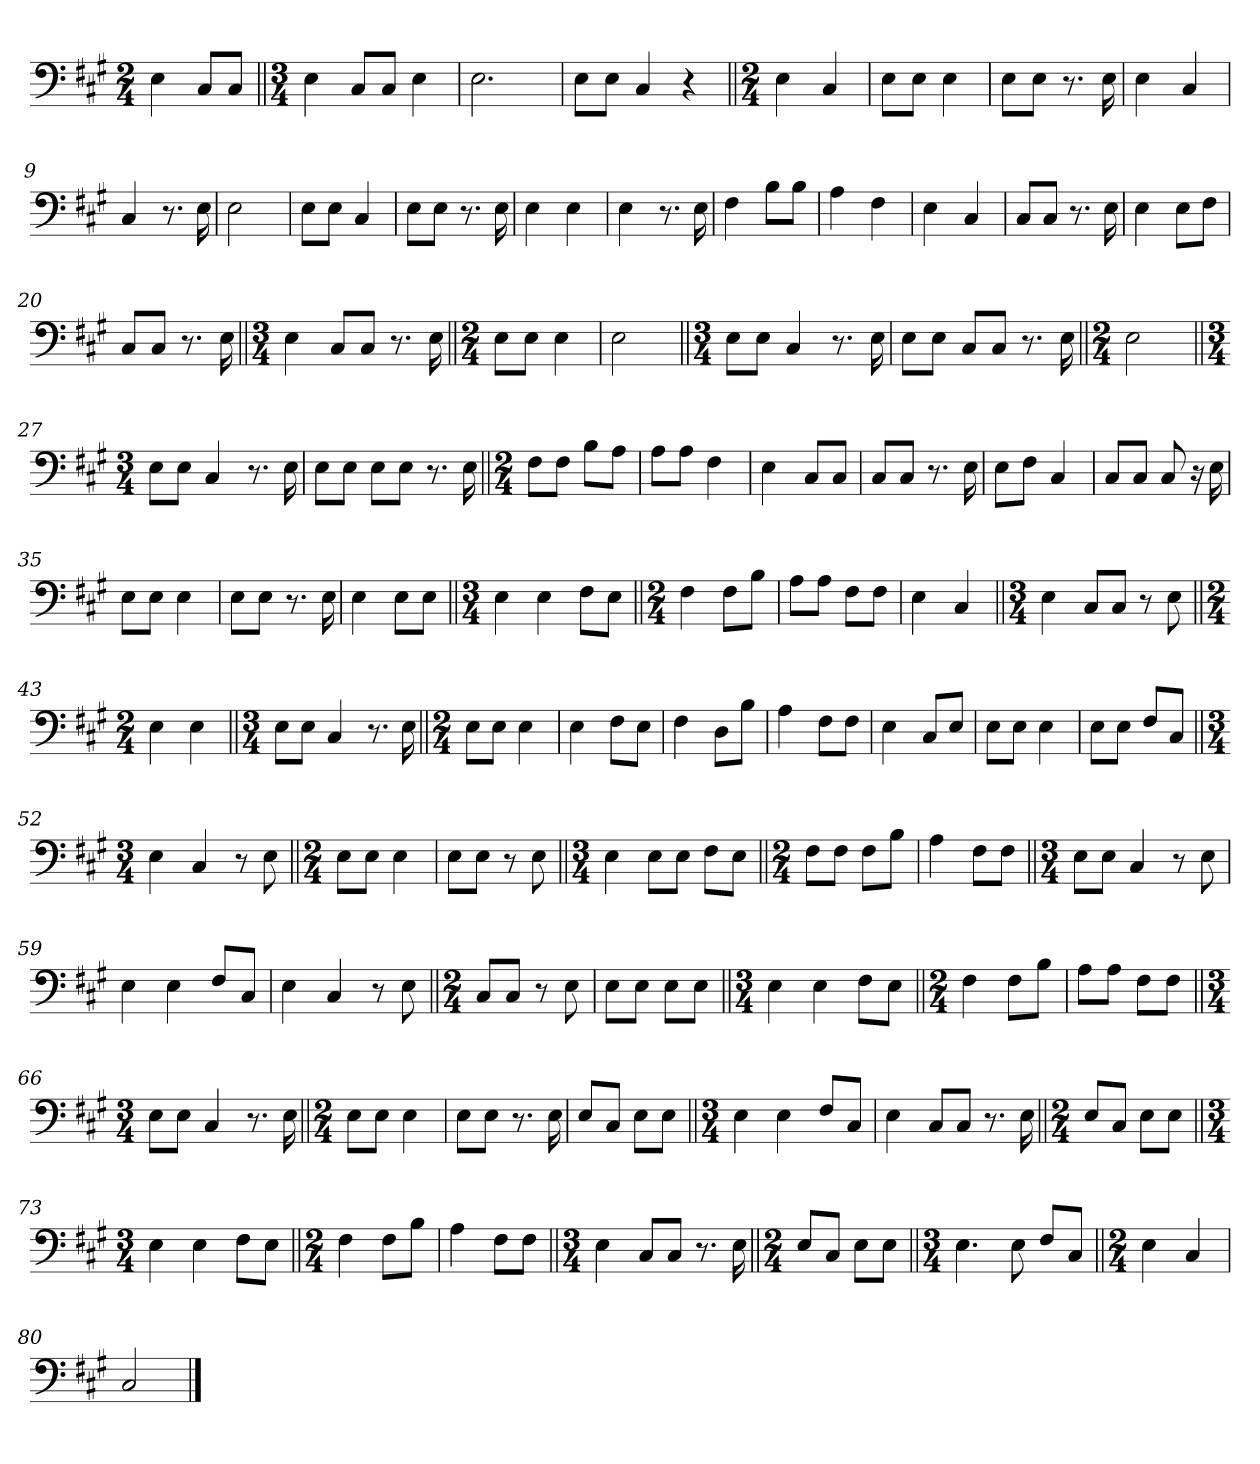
**kern
*part1
*staff1
*clefF4
*k[f#c#g#]
*M2/4
=1
4E\
8C#/L
8C#/J
=2||
*M3/4
4E\
8C#/L
8C#/J
4E\
=3
2.E\
=4
8E\L
8E\J
4C#/
4r
=5||
*M2/4
4E\
4C#/
=6
8E\L
8E\J
4E\
=7
8E\L
8E\J
8.r
16E\
=8
4E\
4C#/
=9
4C#/
8.r
16E\
=10
2E\
=11
8E\L
8E\J
4C#/
=12
8E\L
8E\J
8.r
16E\
=13
4E\
4E\
=14
4E\
8.r
16E\
=15
4F#\
8B\L
8B\J
=16
4A\
4F#\
=17
4E\
4C#/
=18
8C#/L
8C#/J
8.r
16E\
=19
4E\
8E\L
8F#\J
=20
8C#/L
8C#/J
8.r
16E\
=21||
*M3/4
4E\
8C#/L
8C#/J
8.r
16E\
=22||
*M2/4
8E\L
8E\J
4E\
=23
2E\
=24||
*M3/4
8E\L
8E\J
4C#/
8.r
16E\
=25
8E\L
8E\J
8C#/L
8C#/J
8.r
16E\
=26||
*M2/4
2E\
=27||
*M3/4
8E\L
8E\J
4C#/
8.r
16E\
=28
8E\L
8E\J
8E\L
8E\J
8.r
16E\
=29||
*M2/4
8F#\L
8F#\J
8B\L
8A\J
=30
8A\L
8A\J
4F#\
=31
4E\
8C#/L
8C#/J
=32
8C#/L
8C#/J
8.r
16E\
=33
8E\L
8F#\J
4C#/
=34
8C#/L
8C#/J
8C#/
16r
16E\
=35
8E\L
8E\J
4E\
=36
8E\L
8E\J
8.r
16E\
=37
4E\
8E\L
8E\J
=38||
*M3/4
4E\
4E\
8F#\L
8E\J
=39||
*M2/4
4F#\
8F#\L
8B\J
=40
8A\L
8A\J
8F#\L
8F#\J
=41
4E\
4C#/
=42||
*M3/4
4E\
8C#/L
8C#/J
8r
8E\
=43||
*M2/4
4E\
4E\
=44||
*M3/4
8E\L
8E\J
4C#/
8.r
16E\
=45||
*M2/4
8E\L
8E\J
4E\
=46
4E\
8F#\L
8E\J
=47
4F#\
8D\L
8B\J
=48
4A\
8F#\L
8F#\J
=49
4E\
8C#/L
8E/J
=50
8E\L
8E\J
4E\
=51
8E\L
8E\J
8F#/L
8C#/J
=52||
*M3/4
4E\
4C#/
8r
8E\
=53||
*M2/4
8E\L
8E\J
4E\
=54
8E\L
8E\J
8r
8E\
=55||
*M3/4
4E\
8E\L
8E\J
8F#\L
8E\J
=56||
*M2/4
8F#\L
8F#\J
8F#\L
8B\J
=57
4A\
8F#\L
8F#\J
=58||
*M3/4
8E\L
8E\J
4C#/
8r
8E\
=59
4E\
4E\
8F#/L
8C#/J
=60
4E\
4C#/
8r
8E\
=61||
*M2/4
8C#/L
8C#/J
8r
8E\
=62
8E\L
8E\J
8E\L
8E\J
=63||
*M3/4
4E\
4E\
8F#\L
8E\J
=64||
*M2/4
4F#\
8F#\L
8B\J
=65
8A\L
8A\J
8F#\L
8F#\J
=66||
*M3/4
8E\L
8E\J
4C#/
8.r
16E\
=67||
*M2/4
8E\L
8E\J
4E\
=68
8E\L
8E\J
8.r
16E\
=69
8E/L
8C#/J
8E\L
8E\J
=70||
*M3/4
4E\
4E\
8F#/L
8C#/J
=71
4E\
8C#/L
8C#/J
8.r
16E\
=72||
*M2/4
8E/L
8C#/J
8E\L
8E\J
=73||
*M3/4
4E\
4E\
8F#\L
8E\J
=74||
*M2/4
4F#\
8F#\L
8B\J
=75
4A\
8F#\L
8F#\J
=76||
*M3/4
4E\
8C#/L
8C#/J
8.r
16E\
=77||
*M2/4
8E/L
8C#/J
8E\L
8E\J
=78||
*M3/4
4.E\
8E\
8F#/L
8C#/J
=79||
*M2/4
4E\
4C#/
=80
2C#/
==
*-
